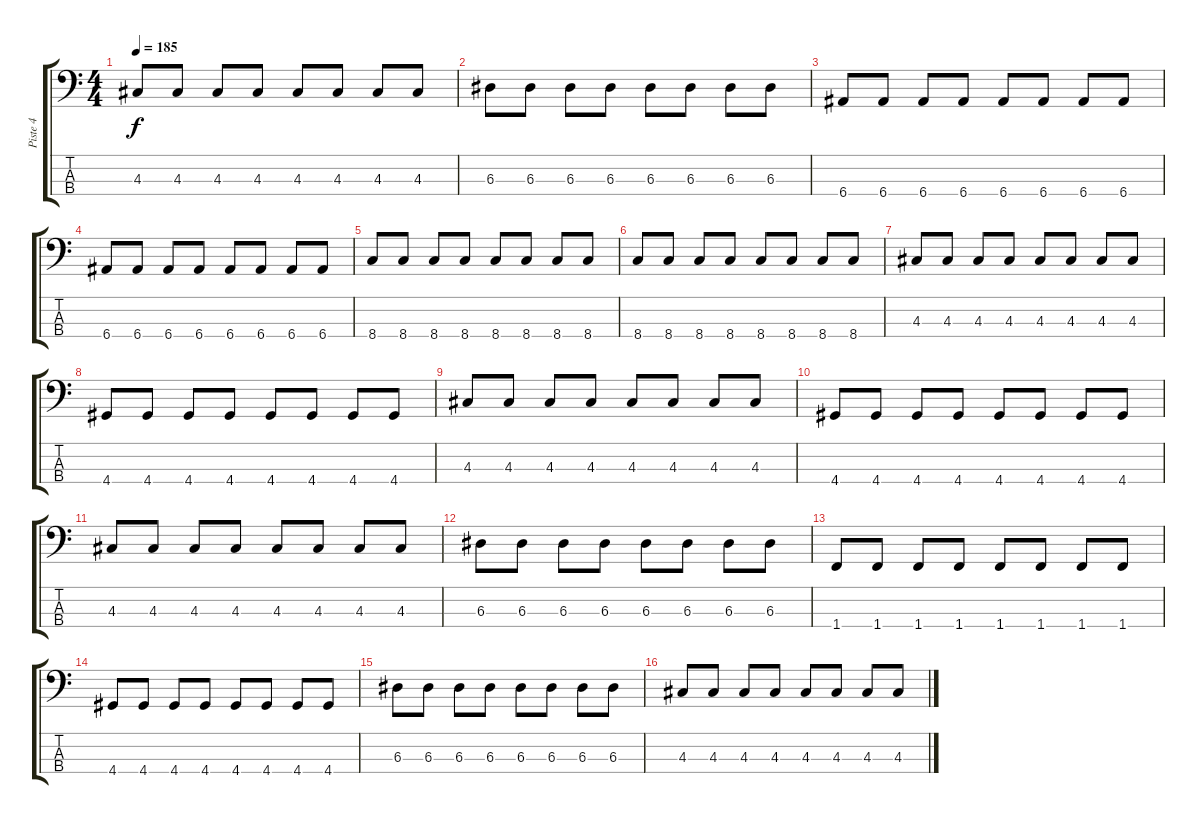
\track ("Piste 4" "Piste 4") {instrument electricbasspick}
\staff {score tabs}
\tuning (G2 D2 A1 E1) {hide}
\ts (4 4)
\tempo 185
\clef f4
\ks c
4.3.8{dy f} 4.3.8 4.3.8 4.3.8 4.3.8 4.3.8 4.3.8 4.3.8 |
6.3.8 6.3.8 6.3.8 6.3.8 6.3.8 6.3.8 6.3.8 6.3.8 |
6.4.8 6.4.8 6.4.8 6.4.8 6.4.8 6.4.8 6.4.8 6.4.8 |
6.4.8 6.4.8 6.4.8 6.4.8 6.4.8 6.4.8 6.4.8 6.4.8 |
8.4.8 8.4.8 8.4.8 8.4.8 8.4.8 8.4.8 8.4.8 8.4.8 |
8.4.8 8.4.8 8.4.8 8.4.8 8.4.8 8.4.8 8.4.8 8.4.8 |
4.3.8 4.3.8 4.3.8 4.3.8 4.3.8 4.3.8 4.3.8 4.3.8 |
4.4.8 4.4.8 4.4.8 4.4.8 4.4.8 4.4.8 4.4.8 4.4.8 |
4.3.8 4.3.8 4.3.8 4.3.8 4.3.8 4.3.8 4.3.8 4.3.8 |
4.4.8 4.4.8 4.4.8 4.4.8 4.4.8 4.4.8 4.4.8 4.4.8 |
4.3.8 4.3.8 4.3.8 4.3.8 4.3.8 4.3.8 4.3.8 4.3.8 |
6.3.8 6.3.8 6.3.8 6.3.8 6.3.8 6.3.8 6.3.8 6.3.8 |
1.4.8 1.4.8 1.4.8 1.4.8 1.4.8 1.4.8 1.4.8 1.4.8 |
4.4.8 4.4.8 4.4.8 4.4.8 4.4.8 4.4.8 4.4.8 4.4.8 |
6.3.8 6.3.8 6.3.8 6.3.8 6.3.8 6.3.8 6.3.8 6.3.8 |
4.3.8 4.3.8 4.3.8 4.3.8 4.3.8 4.3.8 4.3.8 4.3.8
